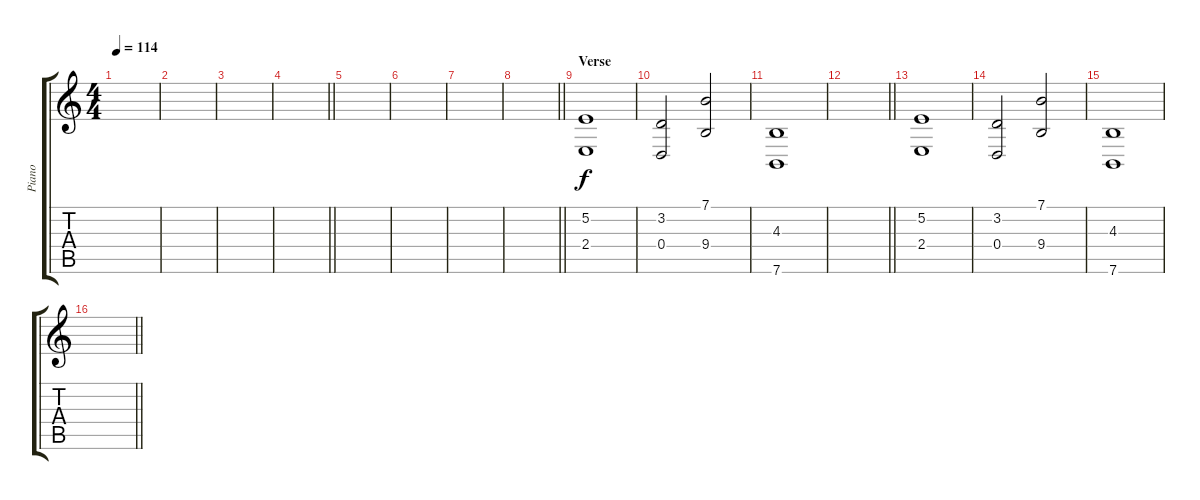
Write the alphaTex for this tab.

\track ("Piano" "Piano") {instrument brightacousticpiano}
\staff {score tabs}
\tuning (E4 B3 G3 D3 A2 E2) {hide}
\ts (4 4)
\tempo 114
\clef g2
\ks c
|
|
|
\barLineRight lightlight
|
|
|
|
\barLineRight lightlight
|
\section ("" "Verse")
(5.2 2.4).1 |
(3.2 0.4).2 (7.1 9.4).2 |
(4.3 7.6).1 |
\barLineRight lightlight
|
(5.2 2.4).1 |
(3.2 0.4).2 (7.1 9.4).2 |
(4.3 7.6).1 |
\barLineRight lightlight
